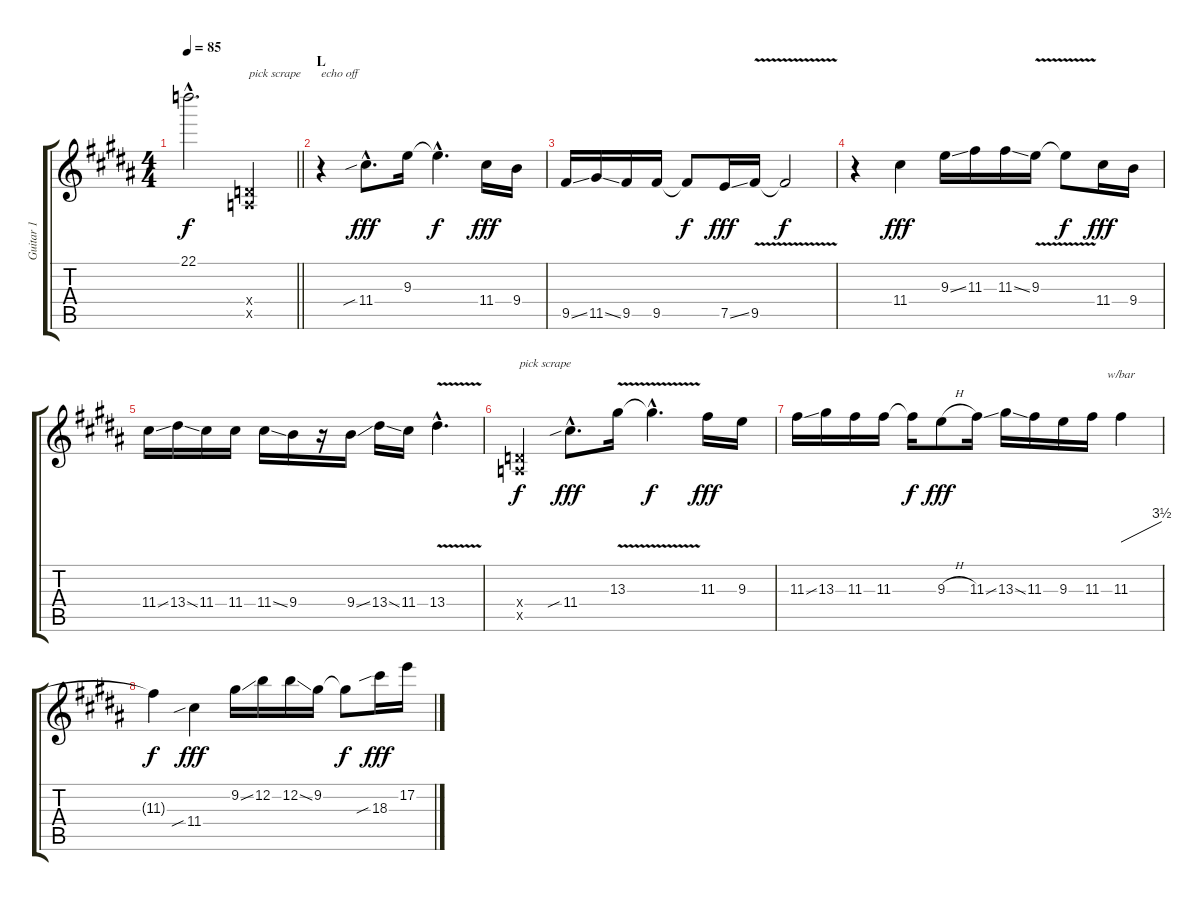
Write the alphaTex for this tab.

\track ("Guitar 1" "Guitar 1") {instrument distortionguitar}
\staff {score tabs}
\tuning (E4 B3 G3 D3 A2 E2) {hide}
\ts (4 4)
\tempo 85
\clef g2
\barLineRight lightlight
\ks b
22.1{hac t}.2{d dy f} (0.4{x} 0.5{x}).4{txt "pick scrape"} |
\section ("" "L")
r.4{txt "echo off"} 11.4{sib hac}.8{d dy fff} 9.3.16 9.3{hac t}.4{d dy f} 11.4.16{dy fff} 9.4.16 |
9.5{ss}.16 11.5{ss}.16 9.5.16 9.5.16 9.5{t}.8{dy f} 7.5{ss}.16{dy fff} 9.5{v}.16 9.5{t}.2{dy f} |
r.4 11.4.4{dy fff} 9.3{ss}.16 11.3.16 11.3{ss}.16 9.3{v}.16 9.3{t}.8{dy f} 11.4.16{dy fff} 9.4.16 |
11.4{ss}.16 13.4{ss}.16 11.4.16 11.4.16 11.4{ss}.16 9.4.16 r.16 9.4{ss}.16 13.4{ss}.16 11.4.16 13.4{v hac}.4{d} |
(0.4{x} 0.5{x}).4{txt "pick scrape" dy f} 11.4{sib hac}.8{d dy fff} 13.3{v}.16 13.3{hac t}.4{d dy f} 11.3.16{dy fff} 9.3.16 |
11.3{ss}.16 13.3.16 11.3.16 11.3.16 11.3{t}.16{dy f} 9.3{h}.8{dy fff} 11.3{ss}.16 13.3{ss}.16 11.3.16 9.3.16 11.3.16 11.3.4{tbe (dive default 0 0 60 14)} |
11.3{t}.4{dy f} 11.4{sib}.4{dy fff} 9.2{ss}.16 12.2.16 12.2{ss}.16 9.2.16 9.2{t}.8{dy f} 18.3{sib}.16{dy fff} 17.2.16
